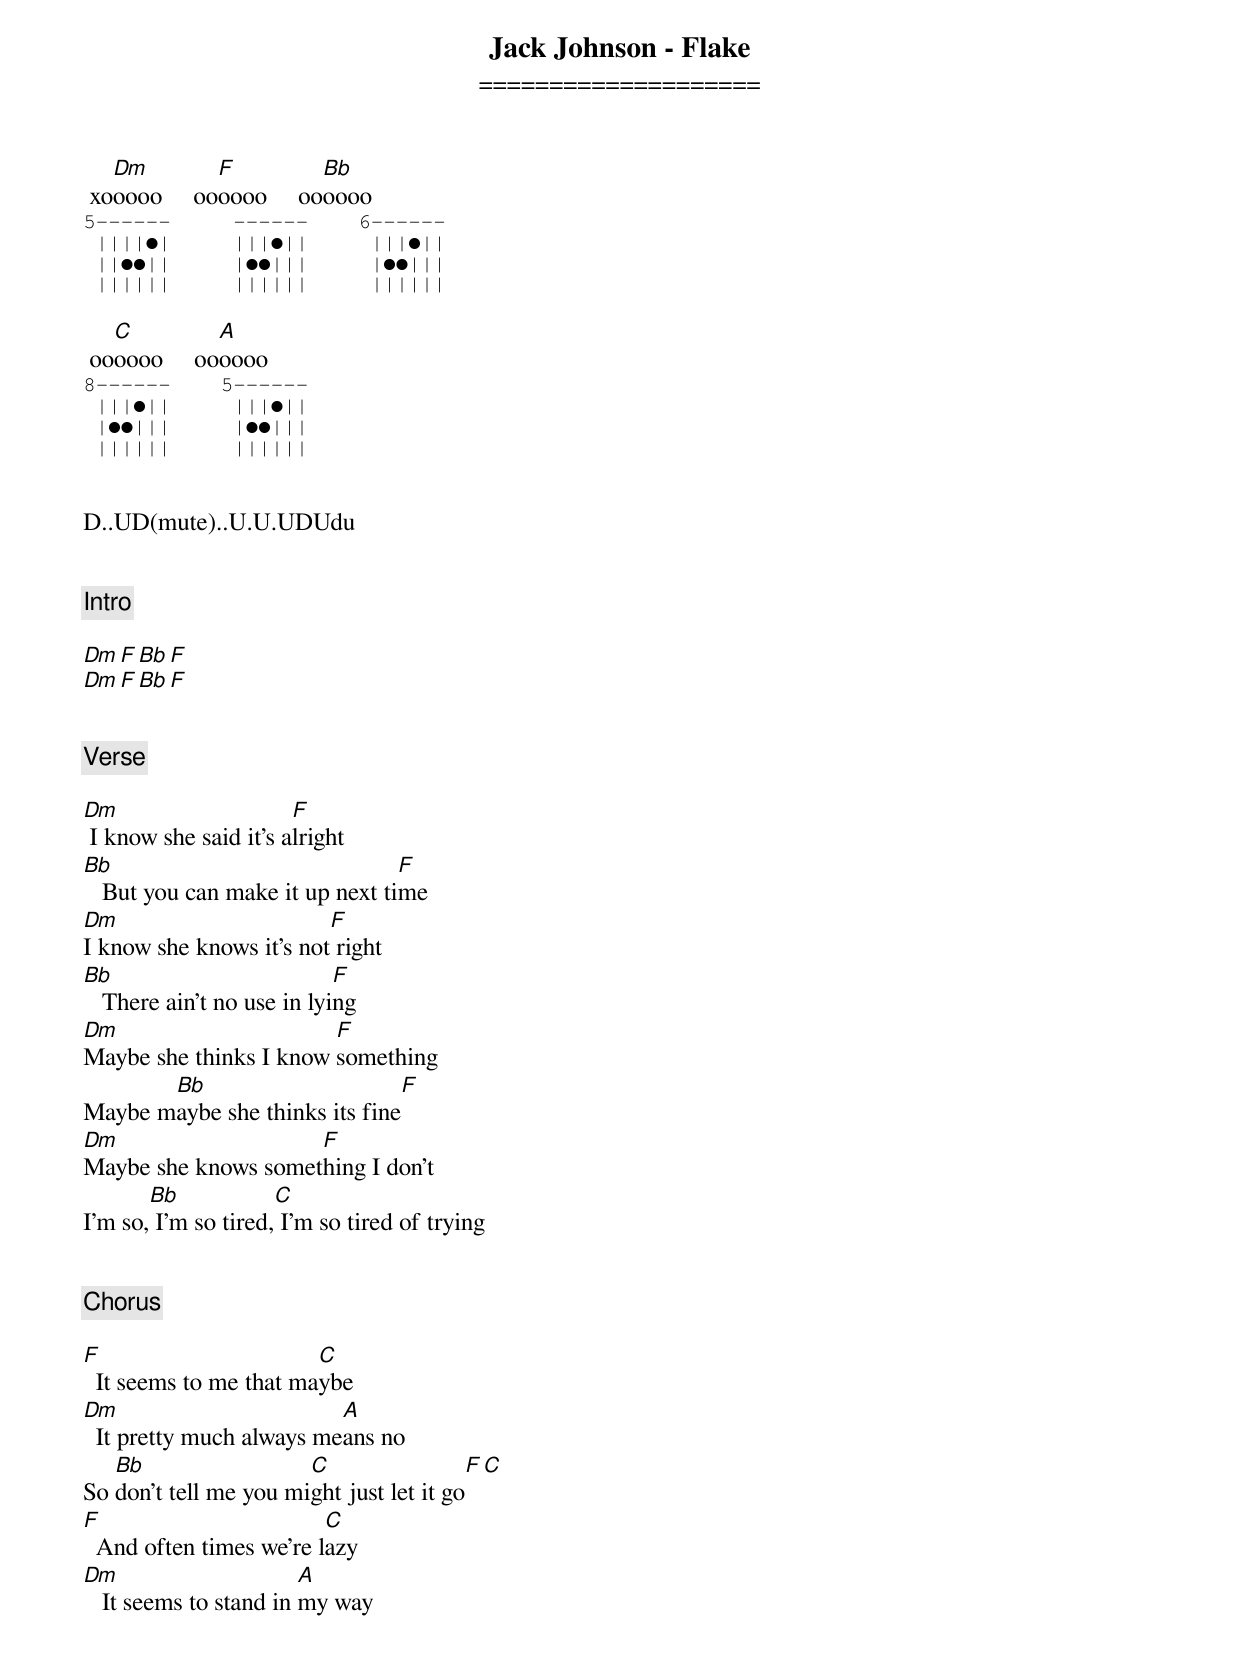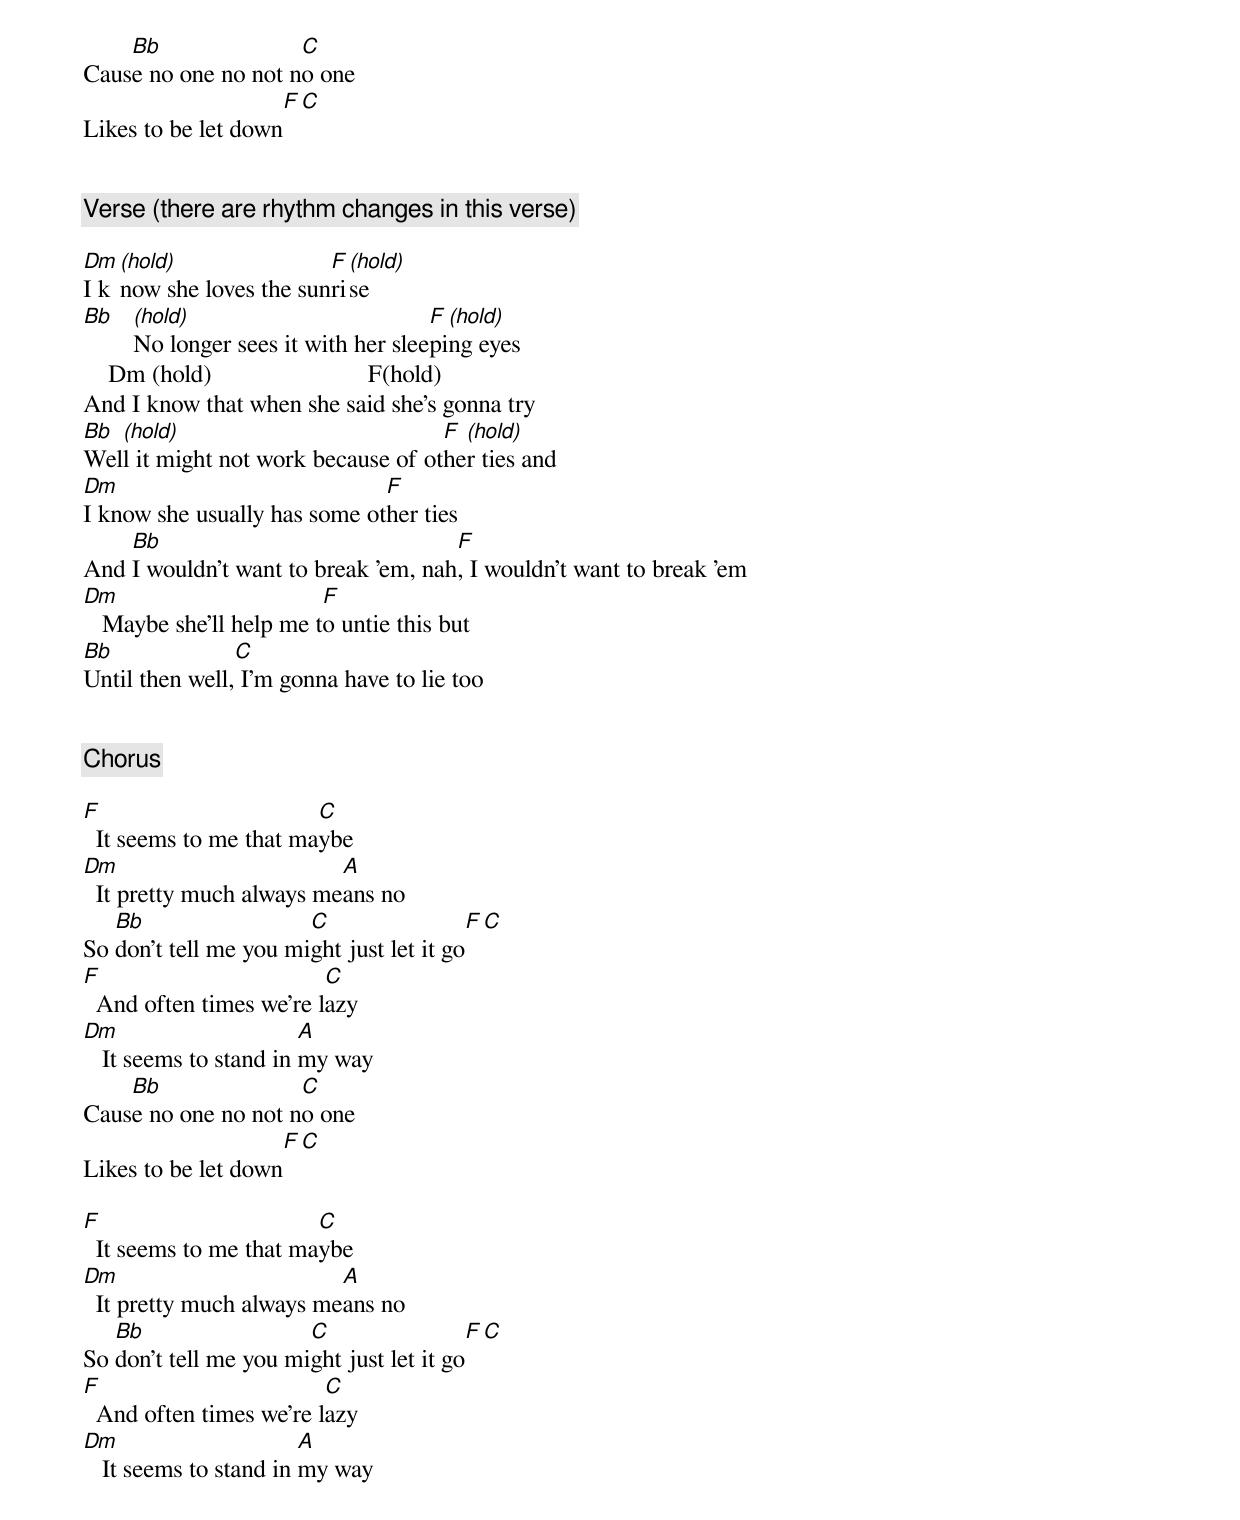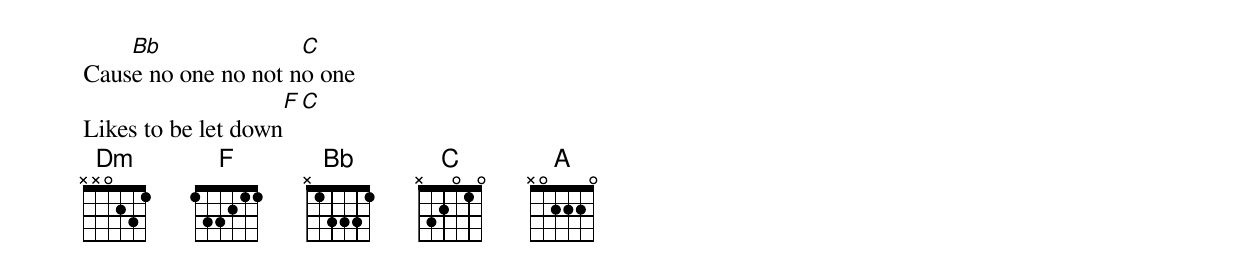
Jack Johnson - Flake
====================


   Dm         F          Bb
 xooooo     oooooo     oooooo
5------     ------    6------
 ||||●|     |||●||     |||●||
 ||●●||     |●●|||     |●●|||
 ||||||     ||||||     ||||||

   C          A
 oooooo     oooooo
8------    5------
 |||●||     |||●||
 |●●|||     |●●|||
 ||||||     ||||||


D..UD(mute)..U.U.UDUdu


[Intro]

Dm  F  Bb  F
Dm  F  Bb  F


[Verse]

Dm                     F
 I know she said it's alright
Bb                               F
   But you can make it up next time
Dm                       F
I know she knows it's not right
Bb                          F
   There ain't no use in lying
Dm                      F
Maybe she thinks I know something
       Bb                           F
Maybe maybe she thinks its fine
Dm                   F
Maybe she knows something I don't
       Bb            C
I'm so, I'm so tired, I'm so tired of trying


[Chorus]

F                       C
  It seems to me that maybe
Dm                        A
  It pretty much always means no
   Bb                  C                   F            C
So don't tell me you might just let it go
F                        C
  And often times we're lazy
Dm                      A
   It seems to stand in my way
    Bb               C
Cause no one no not no one
                     F             C
Likes to be let down


[Verse] (there are rhythm changes in this verse)

Dm (hold)               F (hold)
I know she loves the sunrise
Bb (hold)                         F (hold)
   No longer sees it with her sleeping eyes
    Dm (hold)                         F(hold)
And I know that when she said she's gonna try
Bb (hold)                           F (hold)
Well it might not work because of other ties and
Dm                            F
I know she usually has some other ties
    Bb                               F
And I wouldn't want to break 'em, nah, I wouldn't want to break 'em
Dm                       F
   Maybe she'll help me to untie this but
Bb              C
Until then well, I'm gonna have to lie too


[Chorus]

F                       C
  It seems to me that maybe
Dm                        A
  It pretty much always means no
   Bb                  C                   F            C
So don't tell me you might just let it go
F                        C
  And often times we're lazy
Dm                      A
   It seems to stand in my way
    Bb               C
Cause no one no not no one
                     F             C
Likes to be let down

F                       C
  It seems to me that maybe
Dm                        A
  It pretty much always means no
   Bb                  C                   F            C
So don't tell me you might just let it go
F                        C
  And often times we're lazy
Dm                      A
   It seems to stand in my way
    Bb               C
Cause no one no not no one
                     F             C
Likes to be let down
